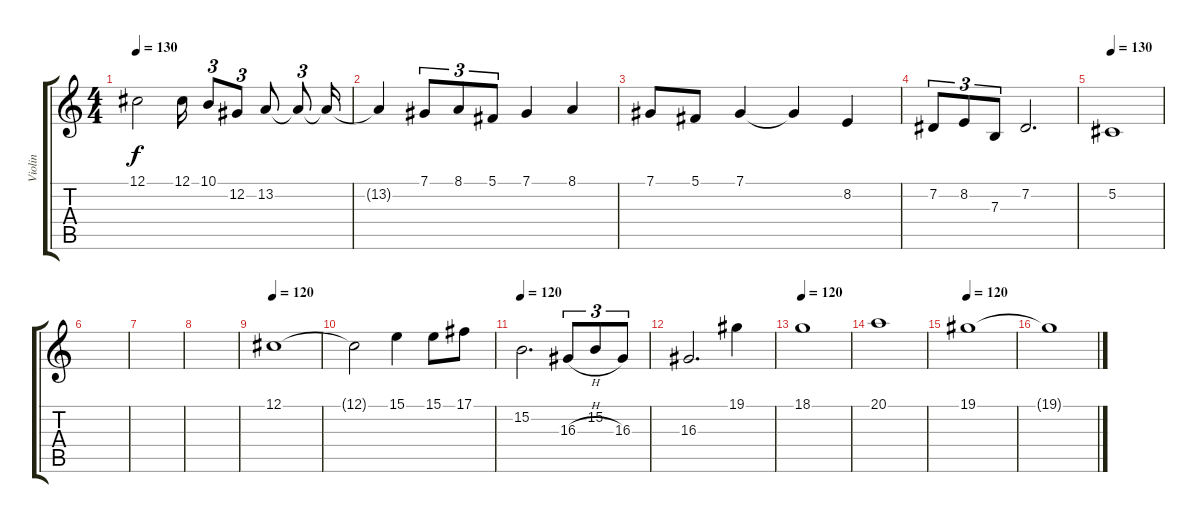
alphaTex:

\track ("Violin" "Violin") {instrument violin}
\staff {score tabs}
\tuning (Db4 Ab3 E3 B2 Gb2 Db2) {hide}
\ts (4 4)
\tempo 130
\clef g2
\ks c
12.1.2{dy f} 12.1.16 10.1.8{tu (3 2)} 12.2.8{tu (3 2)} 13.2.8 13.2{t}.8{tu (3 2)} 13.2{t}.16 |
13.2{t}.4 7.1.8{tu (3 2)} 8.1.8{tu (3 2)} 5.1.8{tu (3 2)} 7.1.4 8.1.4 |
7.1.8 5.1.8 7.1.4 7.1{t}.4 8.2.4 |
7.2.8{tu (3 2)} 8.2.8{tu (3 2)} 7.3.8{tu (3 2)} 7.2.2{d} |
\tempo 130
5.2.1 |
|
|
|
\tempo 100
\tempo 120
12.1.1 |
12.1{t}.2 15.1.4 15.1.8 17.1.8 |
\tempo 120
15.2.2{d} 16.3{h}.8{tu (3 2)} 15.2.8{tu (3 2)} 16.3.8{tu (3 2)} |
16.3.2{d} 19.1.4 |
\tempo 120
18.1.1 |
20.1.1 |
\tempo 120
19.1.1 |
19.1{t}.1
